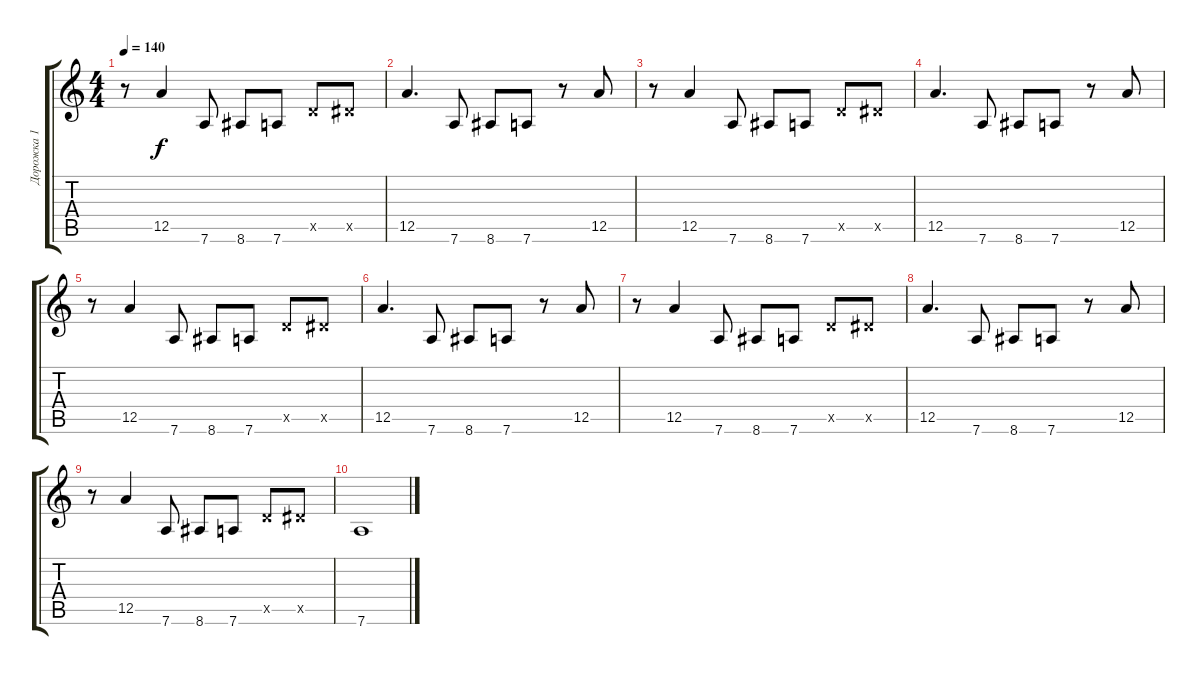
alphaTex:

\track ("Дорожка 1" "Дорожка 1") {instrument overdrivenguitar}
\staff {score tabs}
\tuning (E4 B3 G3 D3 A2 D2) {hide}
\ts (4 4)
\tempo 140
\clef g2
\ks c
r.8{dy f} 12.5.4 7.6.8 8.6.8 7.6.8 5.5{x}.8 6.5{x}.8 |
12.5.4{d} 7.6.8 8.6.8 7.6.8 r.8 12.5.8 |
r.8 12.5.4 7.6.8 8.6.8 7.6.8 5.5{x}.8 6.5{x}.8 |
12.5.4{d} 7.6.8 8.6.8 7.6.8 r.8 12.5.8 |
r.8 12.5.4 7.6.8 8.6.8 7.6.8 5.5{x}.8 6.5{x}.8 |
12.5.4{d} 7.6.8 8.6.8 7.6.8 r.8 12.5.8 |
r.8 12.5.4 7.6.8 8.6.8 7.6.8 5.5{x}.8 6.5{x}.8 |
12.5.4{d} 7.6.8 8.6.8 7.6.8 r.8 12.5.8 |
r.8 12.5.4 7.6.8 8.6.8 7.6.8 5.5{x}.8 6.5{x}.8 |
7.6.1
